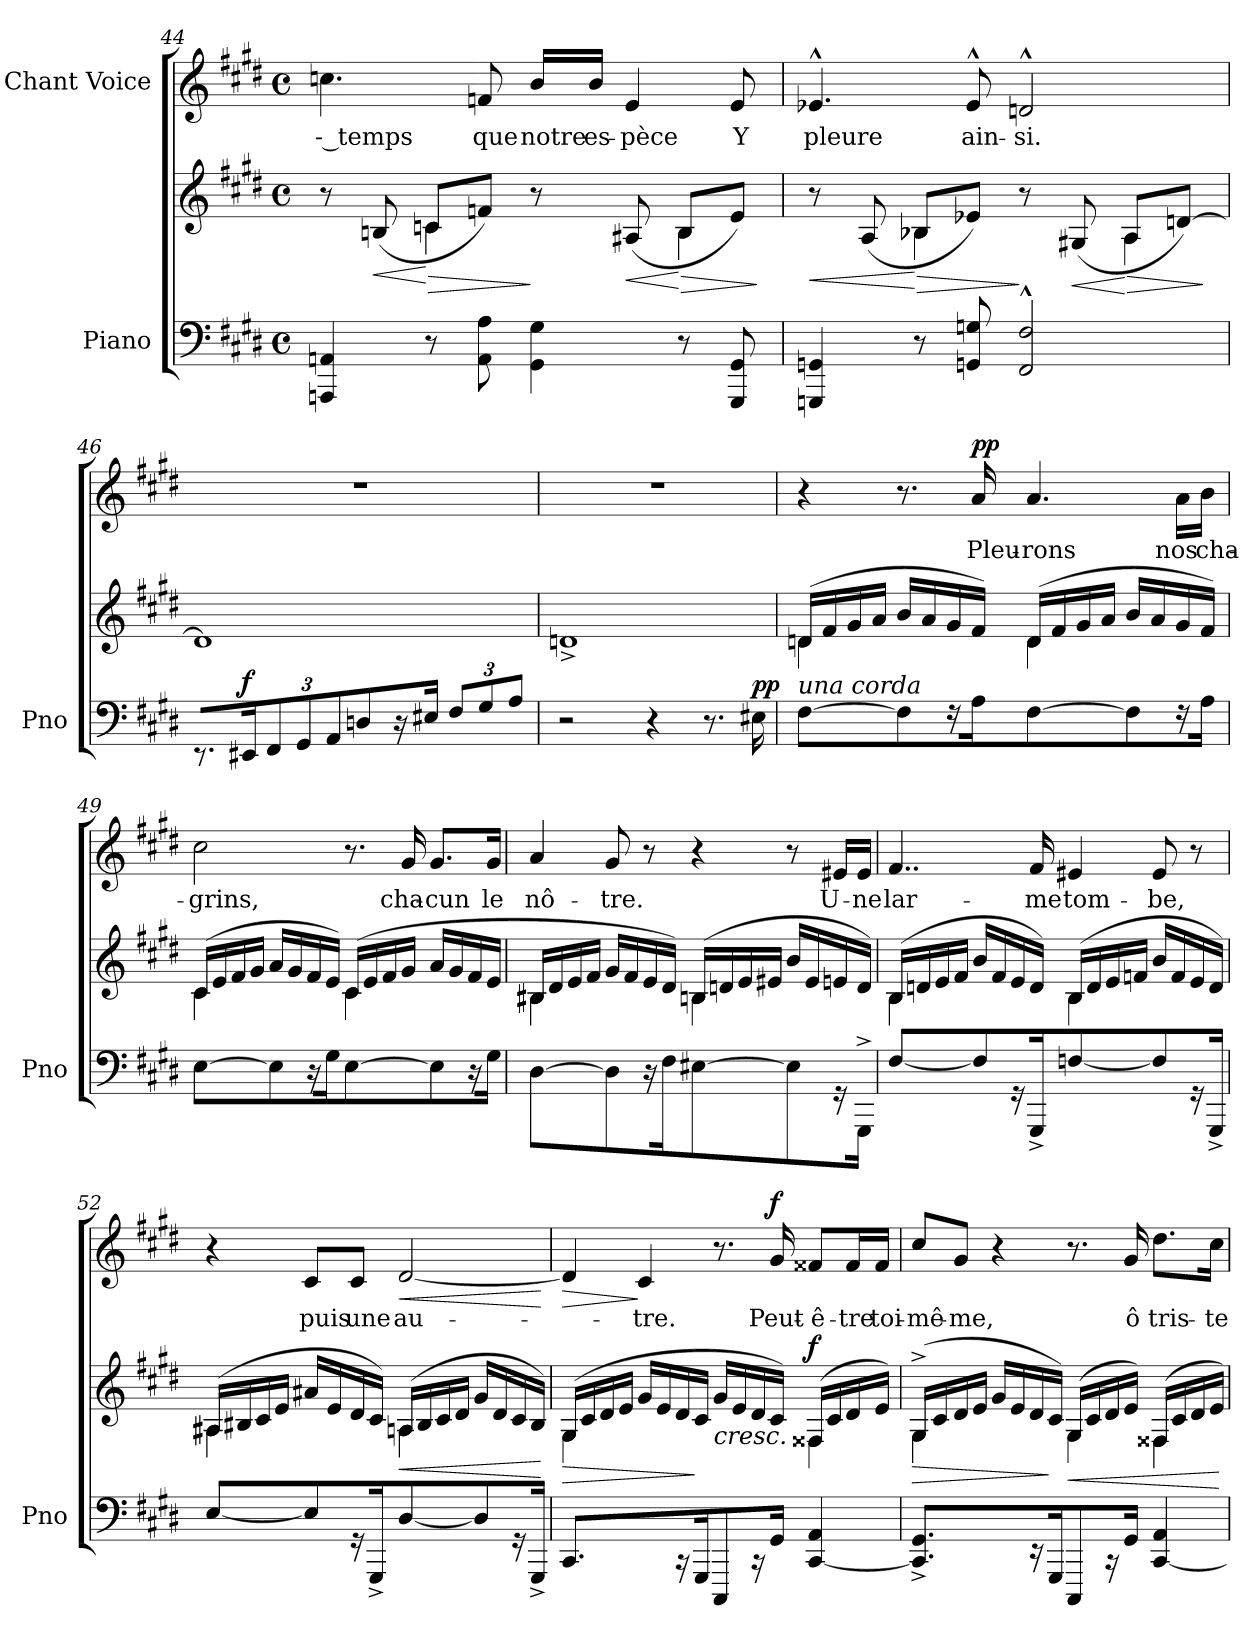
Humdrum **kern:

**kern	**kern	**dynam	**kern	**text	**dynam
*part2	*part2	*part2	*part1	*part1	*part1
*staff3	*staff2	*staff2/3	*staff1	*staff1	*staff1
*I"Piano	*	*	*I"Chant Voice	*	*
*I'Pno	*	*	*	*	*
!!LO:LB:g=z
*clefF4	*clefG2	*	*clefG2	*	*
*k[f#c#g#d#]	*k[f#c#g#d#]	*	*k[f#c#g#d#]	*	*
*M4/4	*M4/4	*	*M4/4	*	*
*met(c)	*met(c)	*	*met(c)	*	*
=44	=44	=44	=44	=44	=44
*	*^	*	*	*	*
!	!	!	!	!	!LO:LY:b	!
4AAAn/ 4AAn/	8r	4ryy	.	4.ccn\	-- temps	.
!	!	!	!LO:HP:b	!	!	!
.	(<8Bn/	.	<	.	.	.
!	!	!	!LO:HP:n=1:b	!	!	!
8r	8cn/L	4c\	[ >	.	.	.
!	!	!	!	!	!LO:LY:b	!
8AA\ 8A\	8fn/J)	.	.	8fn/	que	.
!	!	!	!	!	!LO:LY:b	!
4GG#\ 4G#\	8r	4ryy	]	16b/LL	notre	.
!	!	!	!	!	!LO:LY:b	!
.	.	.	.	16b/JJ	es-	.
!	!	!	!LO:HP:b	!	!LO:LY:b	!
.	(<8A#X/	.	<	4e/	-pèce	.
!	!	!	!LO:HP:n=1:b	!	!	!
8r	8B/L	4B\	[ >	.	.	.
!	!	!	!	!	!LO:LY:b	!
8GGG#/ 8GG#/	8e/J)	.	.	8e/	Y	.
*	*v	*v	*	*	*	*
.	.	]	.	.	.
=45	=45	=45	=45	=45	=45
!	!	!LO:HP:b	!	!LO:LY:b	!
*	*^	*	*	*	*
4GGGn/ 4GGn/	8r	4ryy	<	4.e-X^^/	pleure	.
.	(<8A/	.	.	.	.	.
!	!	!	!LO:HP:n=1:b	!	!	!
8r	8B-X/L	4B-\	[ >	.	.	.
!	!	!	!	!	!LO:LY:b	!
8GGn/ 8Gn/	8e-X/J)	.	.	8e-^^/	ain-	.
!	!	!	!	!	!LO:LY:b	!
2FF#/^^ 2F#/^^	8r	4ryy	]	2dn^^/	-si.	.
!	!	!	!LO:HP:b	!	!	!
.	(<8G#X/	.	<	.	.	.
!	!	!	!LO:HP:n=1:b	!	!	!
.	8A/L	4A\	[ >	.	.	.
.	[<8dn/J)	.	.	.	.	.
*	*v	*v	*	*	*	*
.	.	]	.	.	.
=46	=46	=46	=46	=46	=46
8.r	1d]	.	1r	.	.
!	!	!LO:DY:a=2	!	!	!
(<16EE#X/	.	f	.	.	.
12FF#/L	.	.	.	.	.
12GG#/	.	.	.	.	.
12AA/J	.	.	.	.	.
8Dn/L	.	.	.	.	.
16r	.	.	.	.	.
16E#X/JJ	.	.	.	.	.
*Xbrackettup	*	*	*	*	*
12F#/L	.	.	.	.	.
12G#/	.	.	.	.	.
12A/J	.	.	.	.	.
!!LO:LB:g=z
=47	=47	=47	=47	=47	=47
2r	1dn^>)	.	1r	.	.
4r	.	.	.	.	.
8.r	.	.	.	.	.
!	!	!LO:DY:a=2	!	!	!
16E#X\	.	pp	.	.	.
!!LO:LB:g=z
=48	=48	=48	=48	=48	=48
*	*^	*	*	*	*
!LO:TX:a:i:t=una corda	!	!	!	!	!	!
[4F#\	(<16dn/LL	4d\	.	4r	.	.
.	16f#/	.	.	.	.	.
.	16g#/	.	.	.	.	.
.	16a/JJ	.	.	.	.	.
8F#\L]	16b/LL	4ryy	.	8.r	.	.
.	16a/	.	.	.	.	.
16r	16g#/	.	.	.	.	.
!	!	!	!	!	!LO:LY:b	!LO:DY:a
16A\JJ	16f#/JJ)	.	.	16a/	Pleu-	pp
!	!	!	!	!	!LO:LY:b	!
[>4F#\	(<16d/LL	4d\	.	4.a/	-rons	.
.	16f#/	.	.	.	.	.
.	16g#/	.	.	.	.	.
.	16a/JJ	.	.	.	.	.
8F#\L]	16b/LL	4ryy	.	.	.	.
.	16a/	.	.	.	.	.
!	!	!	!	!	!LO:LY:b	!
16r	16g#/	.	.	16a\LL	nos	.
!	!	!	!	!	!LO:LY:b	!
16A\JJ	16f#/JJ)	.	.	16b\JJ	cha-	.
!!LO:PB:g=z
=49	=49	=49	=49	=49	=49	=49
!	!	!	!	!	!LO:LY:b	!
[4E\	(<16c#/LL	4c#\	.	2cc#\	-grins,	.
.	16e/	.	.	.	.	.
.	16f#/	.	.	.	.	.
.	16g#/JJ	.	.	.	.	.
8E\L]	16a/LL	4ryy	.	.	.	.
.	16g#/	.	.	.	.	.
16r	16f#/	.	.	.	.	.
16G#\JJ	16e/JJ)	.	.	.	.	.
[>4E\	(<16c#/LL	4c#\	.	8.r	.	.
.	16e/	.	.	.	.	.
.	16f#/	.	.	.	.	.
!	!	!	!	!	!LO:LY:b	!
.	16g#/JJ	.	.	16g#/	cha-	.
!	!	!	!	!	!LO:LY:b	!
8E\L]	16a/LL	4ryy	.	8.g#/L	-cun	.
.	16g#/	.	.	.	.	.
16r	16f#/	.	.	.	.	.
!	!	!	!	!	!LO:LY:b	!
16G#\JJ	16e/JJ	.	.	16g#/Jk	le	.
!!LO:LB:g=z
=50	=50	=50	=50	=50	=50	=50
!	!	!	!	!	!LO:LY:b	!
[4D#\	16B#X/LL	4B#\	.	4a/	nô-	.
.	16d#/	.	.	.	.	.
.	16e/	.	.	.	.	.
.	16f#/JJ	.	.	.	.	.
!	!	!	!	!	!LO:LY:b	!
8D#\L]	16g#/LL	4ryy	.	8g#/	-tre.	.
.	16f#/	.	.	.	.	.
16r	16e/	.	.	8r	.	.
16F#\JJ	16d#/JJ)	.	.	.	.	.
[>4E#X\	(<16Bn/LL	4B\	.	4r	.	.
.	16dn/	.	.	.	.	.
.	16e/	.	.	.	.	.
.	16e#X/JJ	.	.	.	.	.
8E#/L]	16b/LL	4ryy	.	8r	.	.
.	16e#/	.	.	.	.	.
!	!	!	!	!	!LO:LY:b	!
16r	16en/	.	.	16e#X/LL	U-	.
!	!	!	!	!	!LO:LY:b	!
16GGG#^/JJ	16d/JJ)	.	.	16e#/JJ	-ne	.
!!LO:LB:g=z
=51	=51	=51	=51	=51	=51	=51
!	!	!	!	!	!LO:LY:b	!
[4F#\	(<16B/LL	4B\	.	4..f#/	lar-	.
.	16dn/	.	.	.	.	.
.	16e/	.	.	.	.	.
.	16f#/JJ	.	.	.	.	.
8F#/L]	16b/LL	4ryy	.	.	.	.
.	16f#/	.	.	.	.	.
16r	16e/	.	.	.	.	.
!	!	!	!	!	!LO:LY:b	!
16GGG#^/JJ	16d/JJ)	.	.	16f#/	-me	.
!	!	!	!	!	!LO:LY:b	!
[>4Fn\	(<16B/LL	4B\	.	4e#X/	tom-	.
.	16d/	.	.	.	.	.
.	16e/	.	.	.	.	.
.	16fn/JJ	.	.	.	.	.
!	!	!	!	!	!LO:LY:b	!
8F/L]	16b/LL	4ryy	.	8e#/	-be,	.
.	16f/	.	.	.	.	.
16r	16e/	.	.	8r	.	.
16GGG#^</JJ	16d/JJ)	.	.	.	.	.
!!LO:PB:g=z
=52	=52	=52	=52	=52	=52	=52
[4E\	(<16A#X/LL	4A#\	.	4r	.	.
.	16B#X/	.	.	.	.	.
.	16c#/	.	.	.	.	.
.	16e/JJ	.	.	.	.	.
!	!	!	!	!	!LO:LY:b	!
8E/L]	16a#X/LL	4ryy	.	8c#/L	puis	.
.	16e/	.	.	.	.	.
!	!	!	!	!	!LO:LY:b	!
16r	16d#/	.	.	8c#/J	une	.
16GGG#^/JJ	16c#/JJ)	.	.	.	.	.
!	!	!	!LO:HP:b	!	!LO:LY:b	!LO:HP:b
[<4D#/	(<16An/LL	4A\	<	[2d#/	au-	<
.	16B#/	.	.	.	.	.
.	16c#/	.	.	.	.	.
.	16d#/JJ	.	.	.	.	.
8D#/L]	16g#/LL	4ryy	.	.	.	.
.	16d#/	.	.	.	.	.
16r	16c#/	.	.	.	.	.
16GGG#^/JJ	16B#/JJ)	.	.	.	.	.
*	*v	*v	*	*	*	*
.	.	[	.	.	[
!!LO:LB:g=z
=53	=53	=53	=53	=53	=53
!	!	!LO:HP:b	!	!	!LO:HP:b
*	*^	*	*	*	*
4.CC#/	(<16G#/LL	4G#\	>	4d#/]	.	>
.	16c#/	.	.	.	.	.
.	16d#/	.	.	.	.	.
.	16e/JJ	.	.	.	.	.
!	!	!	!	!	!LO:LY:b	!
.	16g#/LL	2ryy	.	4c#/	-tre.	]
.	16e/	.	.	.	.	.
16r	16d#/	.	.	.	.	.
16GGG#/	16c#/JJ	.	]	.	.	.
!	!	!	!LO:HP:b	!	!	!
8CCC#\L	16g#/LL	.	<	8.r	.	.
.	16e/	.	.	.	.	.
16r	16d#/	.	.	.	.	.
!	!	!	!	!	!LO:LY:b	!LO:DY:a
16GG#\JJ	16c#/JJ)	.	.	16g#/	Peut-	f
!	!	!	!LO:DY:a	!	!LO:LY:b	!
[4CC#/ 4AA/	(<16F##X/LL	4F##\	f	8f##X/L	-ê-	.
.	16c#/	.	.	.	.	.
!	!	!	!	!	!LO:LY:b	!
.	16d#/	.	.	16f##/L	-tre	.
!	!	!	!	!	!LO:LY:b	!
.	16e/JJ)	.	.	16f##/JJ	toi-	.
*	*v	*v	*	*	*	*
.	.	[	.	.	.
!!LO:LB:g=z
=54	=54	=54	=54	=54	=54
!	!	!LO:HP:b	!	!LO:LY:b	!
*	*^	*	*	*	*
4.CC#/]^> 4.GG#/^>	(<16G#^/LL	4G#\	>	8cc#/L	-mê-	.
.	16c#/	.	.	.	.	.
!	!	!	!	!	!LO:LY:b	!
.	16d#/	.	.	8g#/J	-me,	.
.	16e/JJ	.	.	.	.	.
.	16g#/LL	4ryy	.	4r	.	.
.	16e/	.	.	.	.	.
16r	16d#/	.	.	.	.	.
16GGG#/	16c#/JJ)	.	]	.	.	.
!	!	!	!LO:HP:b	!	!	!
8CCC#\L	(<16G#/LL	4G#\	<	8.r	.	.
.	16c#/	.	.	.	.	.
16r	16d#/	.	.	.	.	.
!	!	!	!	!	!LO:LY:b	!
16GG#\JJ	16e/JJ)	.	.	16g#/	ô	.
!	!	!	!	!	!LO:LY:b	!
[4CC#/ 4AA/	(<16F##X/LL	4F##\	.	8.dd#\L	tris-	.
.	16c#/	.	.	.	.	.
.	16d#/	.	.	.	.	.
!	!	!	!	!	!LO:LY:b	!
.	16e/JJ)	.	.	16cc#\Jk	-te	.
*	*v	*v	*	*	*	*
.	.	[	.	.	.
=	=	=	=	=	=
*-	*-	*-	*-	*-	*-
